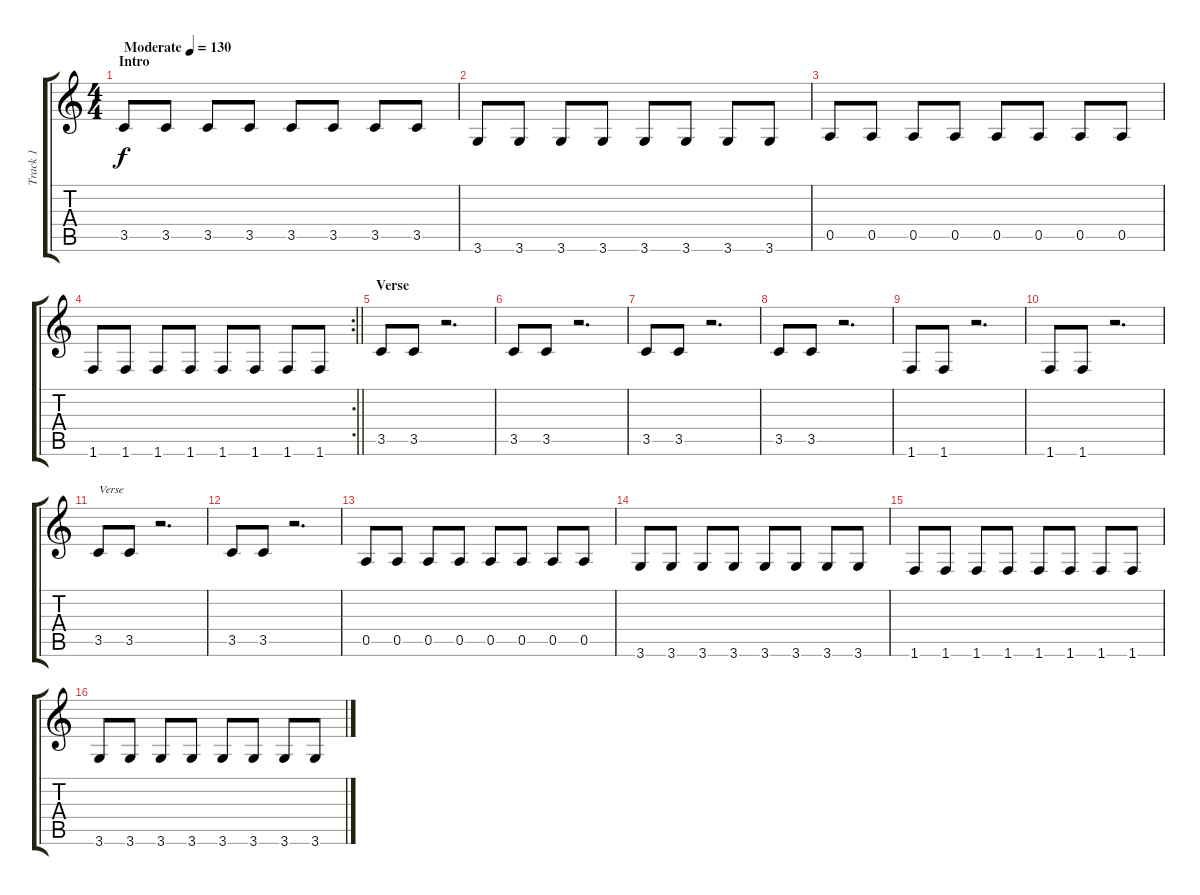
\track ("Track 1" "Track 1") {instrument electricbassfinger}
\staff {score tabs}
\tuning (E4 B3 G3 D3 A2 E2) {hide}
\ts (4 4)
\section ("" "Intro")
\tempo (130 "Moderate")
\clef g2
\ks c
3.5.8{dy f instrument electricbassfinger} 3.5.8 3.5.8 3.5.8 3.5.8 3.5.8 3.5.8 3.5.8 |
3.6.8 3.6.8 3.6.8 3.6.8 3.6.8 3.6.8 3.6.8 3.6.8 |
0.5.8 0.5.8 0.5.8 0.5.8 0.5.8 0.5.8 0.5.8 0.5.8 |
\rc 2
\barLineRight lightlight
1.6.8 1.6.8 1.6.8 1.6.8 1.6.8 1.6.8 1.6.8 1.6.8 |
\section ("" "Verse")
3.5.8 3.5.8 r.2{d} |
3.5.8 3.5.8 r.2{d} |
3.5.8 3.5.8 r.2{d} |
3.5.8 3.5.8 r.2{d} |
1.6.8 1.6.8 r.2{d} |
1.6.8 1.6.8 r.2{d} |
3.5.8{txt "Verse"} 3.5.8 r.2{d} |
3.5.8 3.5.8 r.2{d} |
0.5.8 0.5.8 0.5.8 0.5.8 0.5.8 0.5.8 0.5.8 0.5.8 |
3.6.8 3.6.8 3.6.8 3.6.8 3.6.8 3.6.8 3.6.8 3.6.8 |
1.6.8 1.6.8 1.6.8 1.6.8 1.6.8 1.6.8 1.6.8 1.6.8 |
3.6.8 3.6.8 3.6.8 3.6.8 3.6.8 3.6.8 3.6.8 3.6.8
